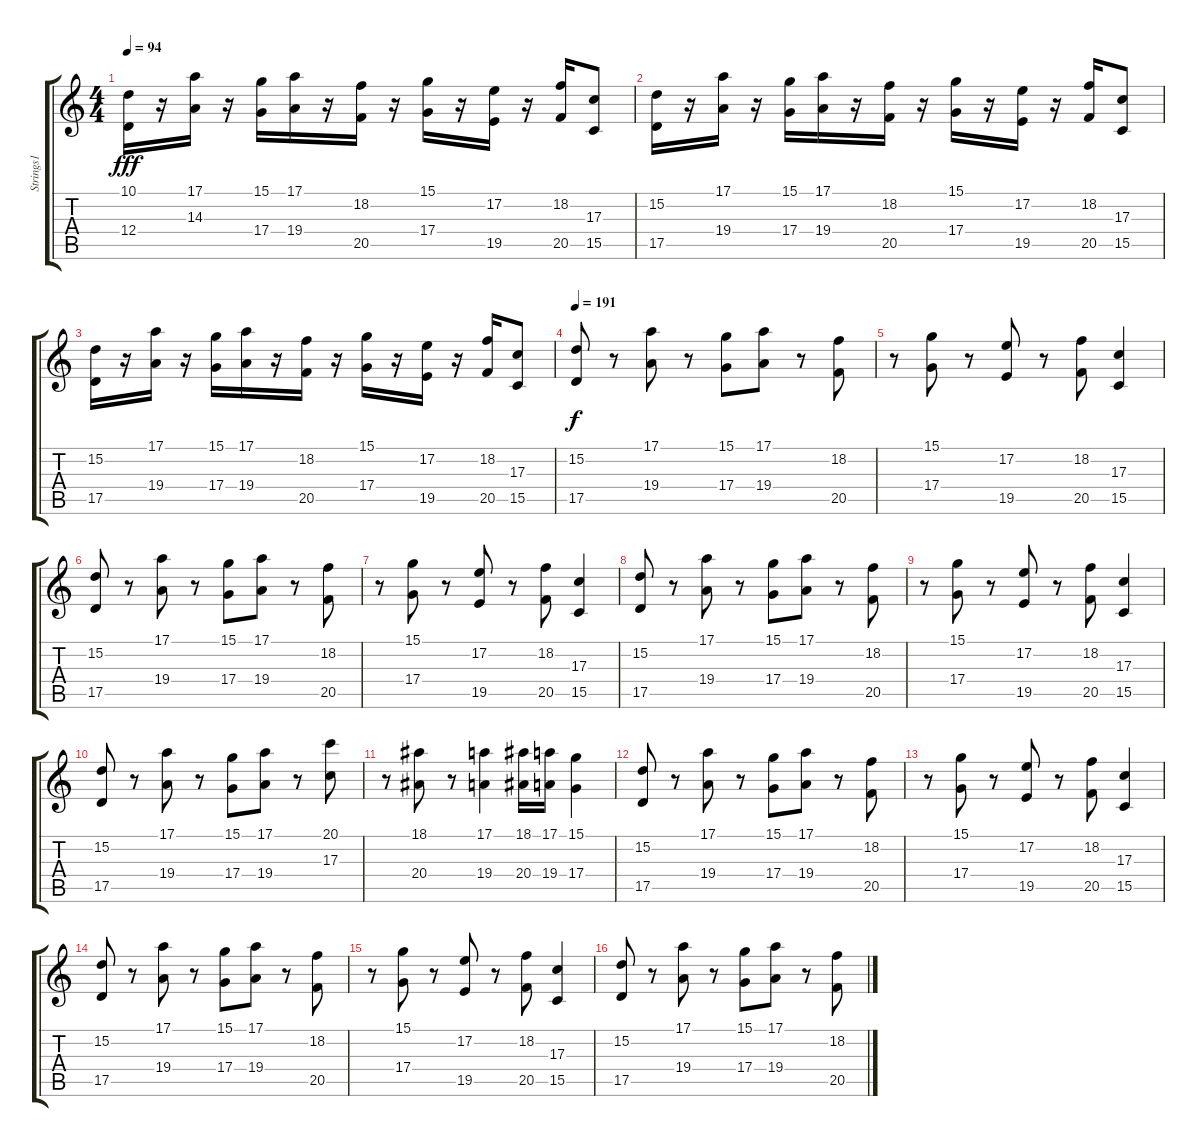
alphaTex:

\track ("Strings1" "Strings1") {instrument stringensemble1}
\staff {score tabs}
\tuning (E4 B3 G3 D3 A2 E2) {hide}
\ts (4 4)
\tempo 94
\clef g2
\ks c
(10.1 12.4).16{dy fff} r.16 (17.1 14.3).16 r.16 (15.1 17.4).16 (17.1 19.4).16 r.16 (18.2 20.5).16 r.16 (15.1 17.4).16 r.16 (17.2 19.5).16 r.16 (18.2 20.5).16 (17.3 15.5).8 |
(15.2 17.5).16 r.16 (17.1 19.4).16 r.16 (15.1 17.4).16 (17.1 19.4).16 r.16 (18.2 20.5).16 r.16 (15.1 17.4).16 r.16 (17.2 19.5).16 r.16 (18.2 20.5).16 (17.3 15.5).8 |
(15.2 17.5).16 r.16 (17.1 19.4).16 r.16 (15.1 17.4).16 (17.1 19.4).16 r.16 (18.2 20.5).16 r.16 (15.1 17.4).16 r.16 (17.2 19.5).16 r.16 (18.2 20.5).16 (17.3 15.5).8 |
\tempo 191
(15.2 17.5).8{dy f} r.8 (17.1 19.4).8 r.8 (15.1 17.4).8 (17.1 19.4).8 r.8 (18.2 20.5).8 |
r.8 (15.1 17.4).8 r.8 (17.2 19.5).8 r.8 (18.2 20.5).8 (17.3 15.5).4 |
(15.2 17.5).8 r.8 (17.1 19.4).8 r.8 (15.1 17.4).8 (17.1 19.4).8 r.8 (18.2 20.5).8 |
r.8 (15.1 17.4).8 r.8 (17.2 19.5).8 r.8 (18.2 20.5).8 (17.3 15.5).4 |
(15.2 17.5).8 r.8 (17.1 19.4).8 r.8 (15.1 17.4).8 (17.1 19.4).8 r.8 (18.2 20.5).8 |
r.8 (15.1 17.4).8 r.8 (17.2 19.5).8 r.8 (18.2 20.5).8 (17.3 15.5).4 |
(15.2 17.5).8 r.8 (17.1 19.4).8 r.8 (15.1 17.4).8 (17.1 19.4).8 r.8 (20.1 17.3).8 |
r.8 (18.1 20.4).8 r.8 (17.1 19.4).4 (18.1 20.4).16 (17.1 19.4).16 (15.1 17.4).4 |
(15.2 17.5).8 r.8 (17.1 19.4).8 r.8 (15.1 17.4).8 (17.1 19.4).8 r.8 (18.2 20.5).8 |
r.8 (15.1 17.4).8 r.8 (17.2 19.5).8 r.8 (18.2 20.5).8 (17.3 15.5).4 |
(15.2 17.5).8 r.8 (17.1 19.4).8 r.8 (15.1 17.4).8 (17.1 19.4).8 r.8 (18.2 20.5).8 |
r.8 (15.1 17.4).8 r.8 (17.2 19.5).8 r.8 (18.2 20.5).8 (17.3 15.5).4 |
(15.2 17.5).8 r.8 (17.1 19.4).8 r.8 (15.1 17.4).8 (17.1 19.4).8 r.8 (18.2 20.5).8
